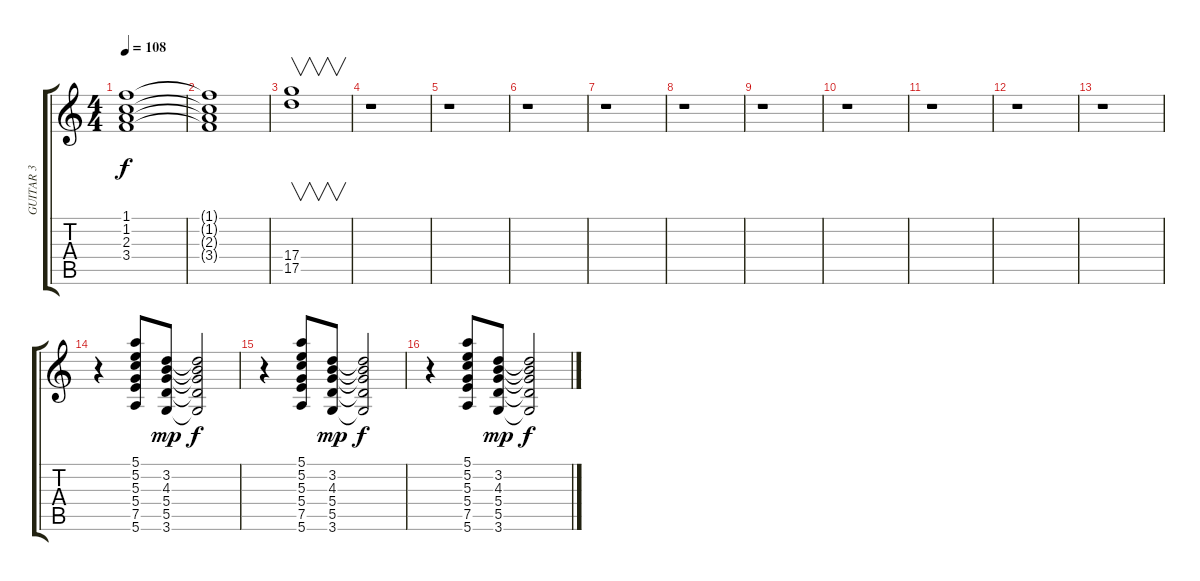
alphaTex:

\track ("GUITAR 3" "GUITAR 3") {instrument electricguitarjazz}
\staff {score tabs}
\tuning (E4 B3 G3 D3 A2 E2) {hide}
\ts (4 4)
\tempo 108
\clef g2
\ks c
(1.1 1.2 2.3 3.4).1{dy f} |
(1.1{t} 1.2{t} 2.3{t} 3.4{t}).1 |
(17.4 17.5).1{v} |
r.1 |
r.1 |
r.1 |
r.1 |
r.1 |
r.1 |
r.1 |
r.1 |
r.1 |
r.1 |
r.4 (5.1 5.2 5.3 5.4 7.5 5.6).8 (3.2 4.3 5.4 5.5 3.6).8{dy mp} (3.2{t} 4.3{t} 5.4{t} 5.5{t} 3.6{t}).2{dy f} |
r.4 (5.1 5.2 5.3 5.4 7.5 5.6).8 (3.2 4.3 5.4 5.5 3.6).8{dy mp} (3.2{t} 4.3{t} 5.4{t} 5.5{t} 3.6{t}).2{dy f} |
r.4 (5.1 5.2 5.3 5.4 7.5 5.6).8 (3.2 4.3 5.4 5.5 3.6).8{dy mp} (3.2{t} 4.3{t} 5.4{t} 5.5{t} 3.6{t}).2{dy f}
